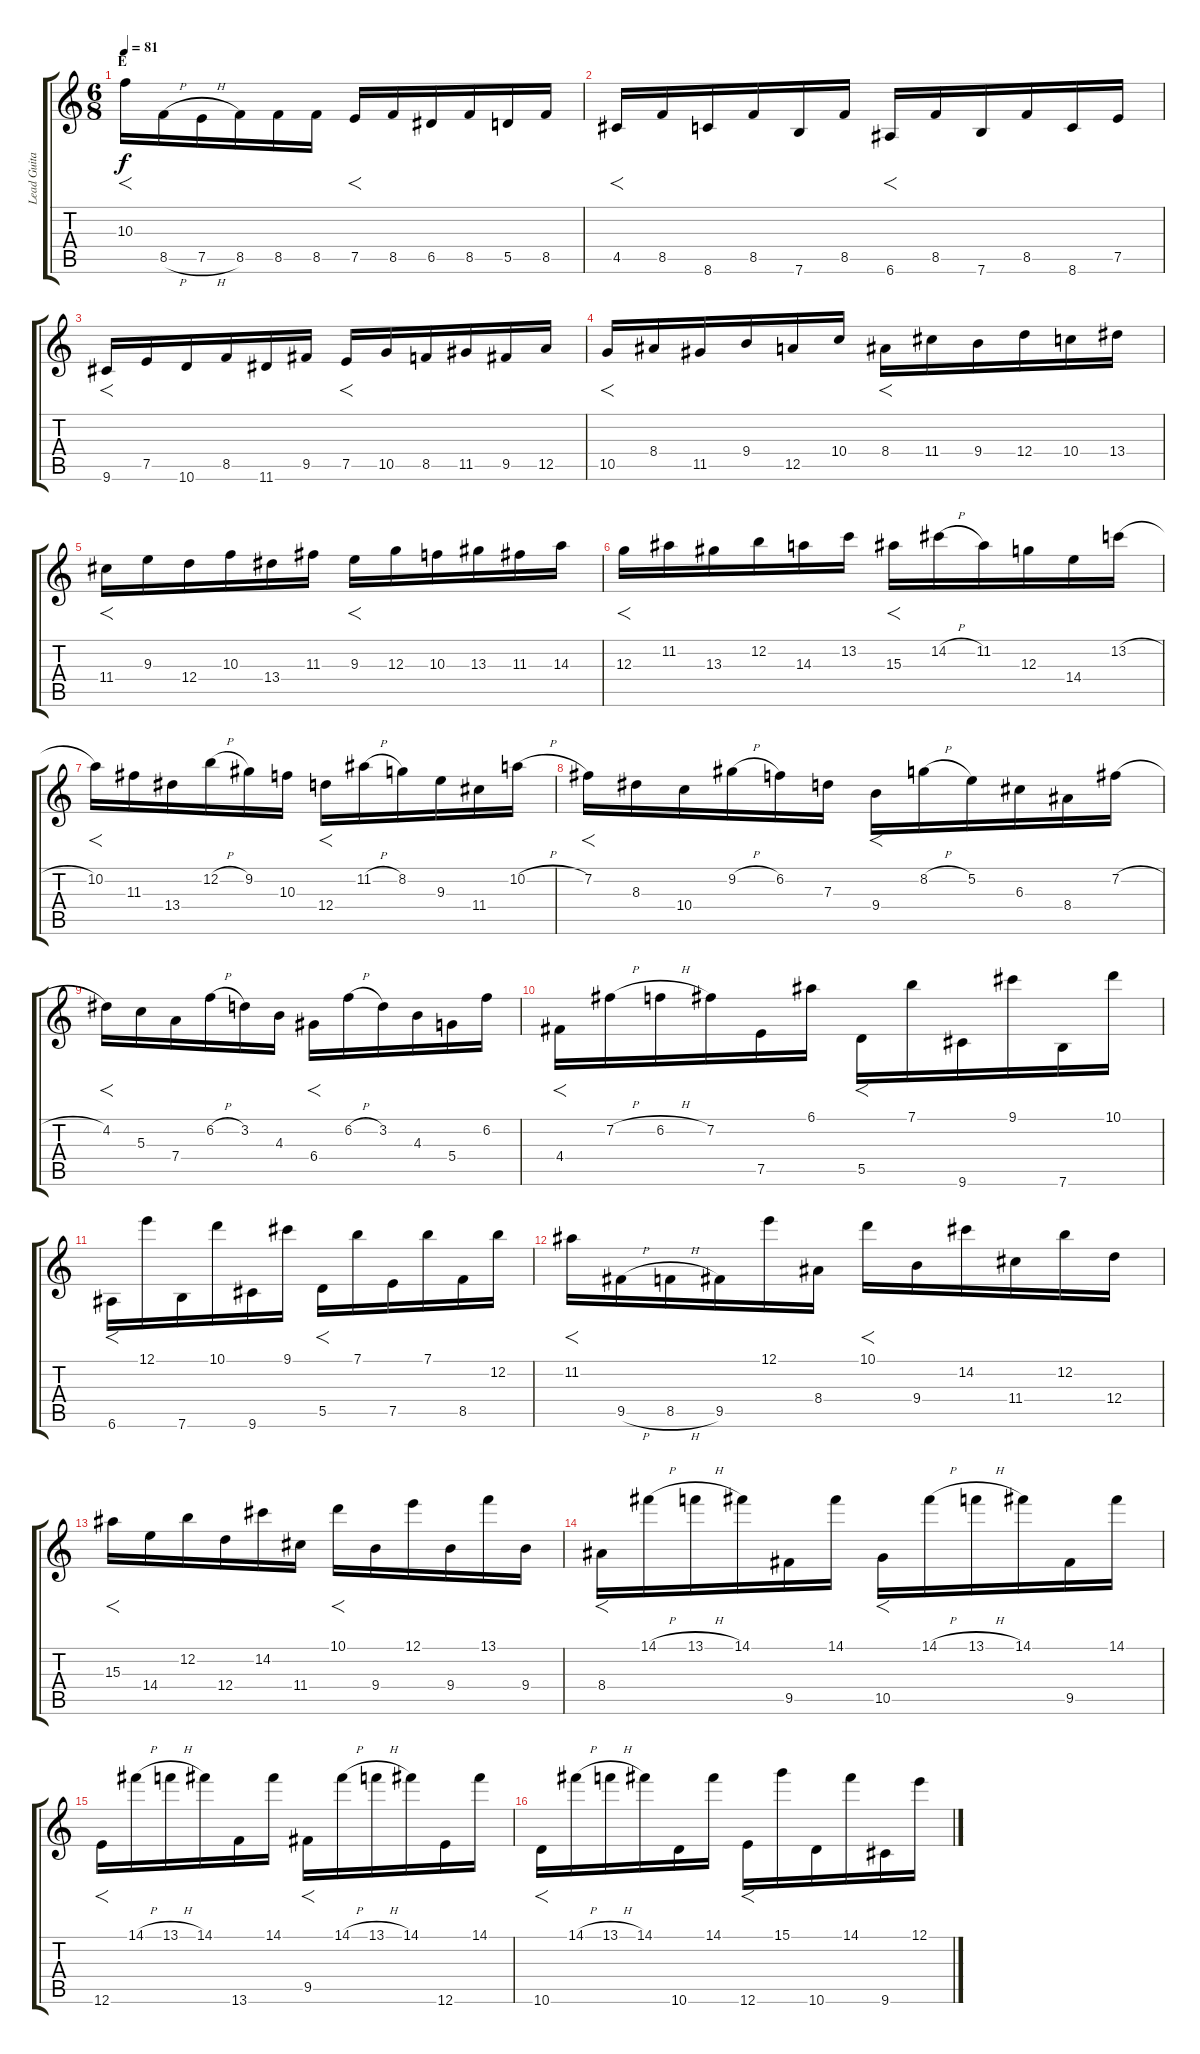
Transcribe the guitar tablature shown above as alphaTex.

\track ("Lead Guitar" "Lead Guita") {instrument electricguitarclean}
\staff {score tabs}
\tuning (E4 B3 G3 D3 A2 E2) {hide}
\ts (6 8)
\section ("" "E")
\tempo 81
\clef g2
\ks c
10.3.16{f dy f} 8.5{h}.16 7.5{h}.16 8.5.16 8.5.16 8.5.16 7.5.16{f} 8.5.16 6.5.16 8.5.16 5.5.16 8.5.16 |
4.5.16{f} 8.5.16 8.6.16 8.5.16 7.6.16 8.5.16 6.6.16{f} 8.5.16 7.6.16 8.5.16 8.6.16 7.5.16 |
9.6.16{f} 7.5.16 10.6.16 8.5.16 11.6.16 9.5.16 7.5.16{f} 10.5.16 8.5.16 11.5.16 9.5.16 12.5.16 |
10.5.16{f} 8.4.16 11.5.16 9.4.16 12.5.16 10.4.16 8.4.16{f} 11.4.16 9.4.16 12.4.16 10.4.16 13.4.16 |
11.4.16{f} 9.3.16 12.4.16 10.3.16 13.4.16 11.3.16 9.3.16{f} 12.3.16 10.3.16 13.3.16 11.3.16 14.3.16 |
12.3.16{f} 11.2.16 13.3.16 12.2.16 14.3.16 13.2.16 15.3.16{f} 14.2{h}.16 11.2.16 12.3.16 14.4.16 13.2{h}.16 |
10.2.16{f} 11.3.16 13.4.16 12.2{h}.16 9.2.16 10.3.16 12.4.16{f} 11.2{h}.16 8.2.16 9.3.16 11.4.16 10.2{h}.16 |
7.2.16{f} 8.3.16 10.4.16 9.2{h}.16 6.2.16 7.3.16 9.4.16{f} 8.2{h}.16 5.2.16 6.3.16 8.4.16 7.2{h}.16 |
4.2.16{f} 5.3.16 7.4.16 6.2{h}.16 3.2.16 4.3.16 6.4.16{f} 6.2{h}.16 3.2.16 4.3.16 5.4.16 6.2.16 |
4.4.16{f} 7.2{h}.16 6.2{h}.16 7.2.16 7.5.16 6.1.16 5.5.16{f} 7.1.16 9.6.16 9.1.16 7.6.16 10.1.16 |
6.6.16{f} 12.1.16 7.6.16 10.1.16 9.6.16 9.1.16 5.5.16{f} 7.1.16 7.5.16 7.1.16 8.5.16 12.2.16 |
11.2.16{f} 9.5{h}.16 8.5{h}.16 9.5.16 12.1.16 8.4.16 10.1.16{f} 9.4.16 14.2.16 11.4.16 12.2.16 12.4.16 |
15.3.16{f} 14.4.16 12.2.16 12.4.16 14.2.16 11.4.16 10.1.16{f} 9.4.16 12.1.16 9.4.16 13.1.16 9.4.16 |
8.4.16{f} 14.1{h}.16 13.1{h}.16 14.1.16 9.5.16 14.1.16 10.5.16{f} 14.1{h}.16 13.1{h}.16 14.1.16 9.5.16 14.1.16 |
12.6.16{f} 14.1{h}.16 13.1{h}.16 14.1.16 13.6.16 14.1.16 9.5.16{f} 14.1{h}.16 13.1{h}.16 14.1.16 12.6.16 14.1.16 |
10.6.16{f} 14.1{h}.16 13.1{h}.16 14.1.16 10.6.16 14.1.16 12.6.16{f} 15.1.16 10.6.16 14.1.16 9.6.16 12.1.16
